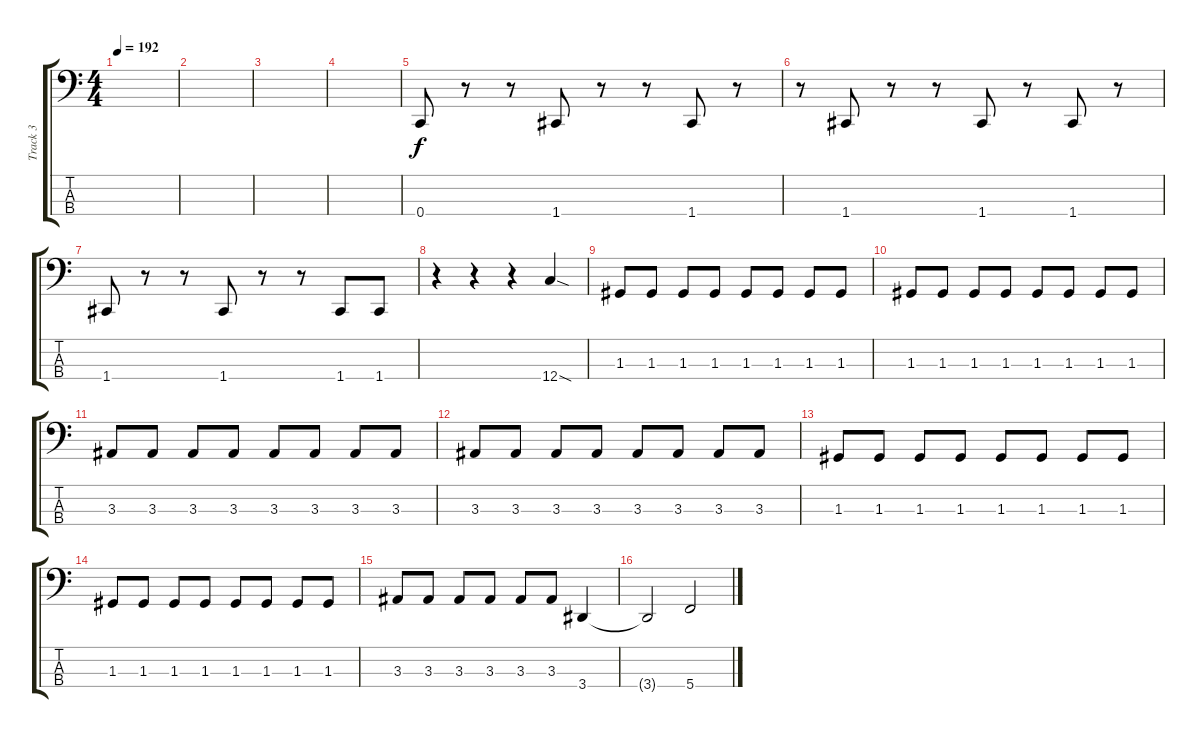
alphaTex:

\track ("Track 3" "Track 3") {instrument electricbasspick}
\staff {score tabs}
\tuning (F2 C2 G1 C1) {hide}
\ts (4 4)
\tempo 192
\clef f4
\ks c
|
|
|
|
0.4.8 r.8 r.8 1.4.8 r.8 r.8 1.4.8 r.8 |
r.8 1.4.8 r.8 r.8 1.4.8 r.8 1.4.8 r.8 |
1.4.8 r.8 r.8 1.4.8 r.8 r.8 1.4.8 1.4.8 |
r.4 r.4 r.4 12.4{sod}.4 |
1.3.8 1.3.8 1.3.8 1.3.8 1.3.8 1.3.8 1.3.8 1.3.8 |
1.3.8 1.3.8 1.3.8 1.3.8 1.3.8 1.3.8 1.3.8 1.3.8 |
3.3.8 3.3.8 3.3.8 3.3.8 3.3.8 3.3.8 3.3.8 3.3.8 |
3.3.8 3.3.8 3.3.8 3.3.8 3.3.8 3.3.8 3.3.8 3.3.8 |
1.3.8 1.3.8 1.3.8 1.3.8 1.3.8 1.3.8 1.3.8 1.3.8 |
1.3.8 1.3.8 1.3.8 1.3.8 1.3.8 1.3.8 1.3.8 1.3.8 |
3.3.8 3.3.8 3.3.8 3.3.8 3.3.8 3.3.8 3.4.4 |
3.4{t}.2 5.4.2
